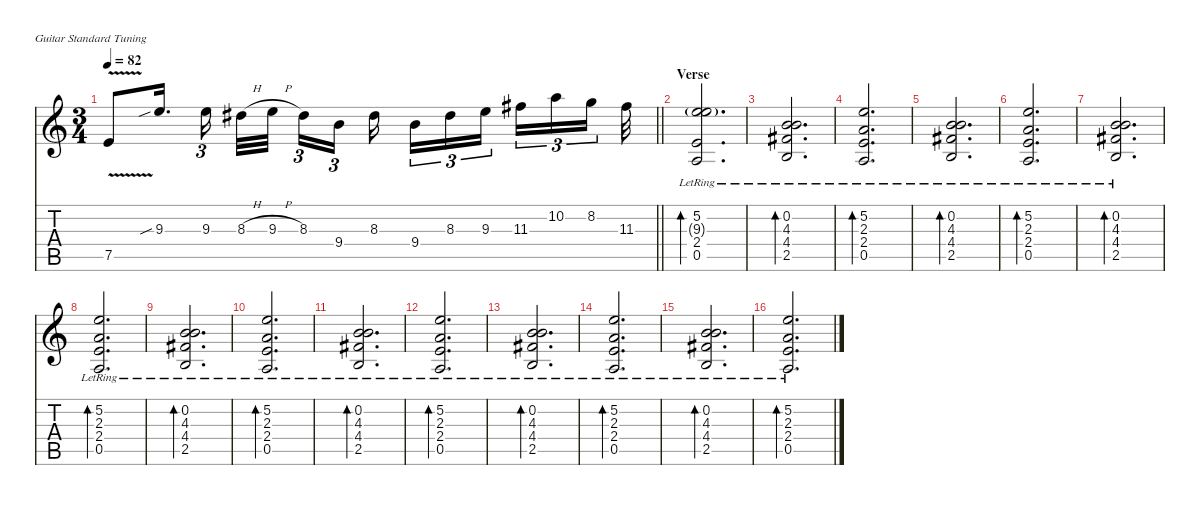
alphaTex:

\defaultSystemsLayout 4
\hideDynamics
\bracketExtendMode nobrackets
\singleTrackTrackNamePolicy hidden
\multiTrackTrackNamePolicy hidden
\firstSystemTrackNameMode fullname
\otherSystemsTrackNameOrientation horizontal
\track ("Guitar 1" "el.guit.") {defaultSystemsLayout 8 mute instrument electricguitarclean}
\staff {score tabs}
\tuning (E4 B3 G3 D3 A2 E2)
\ts (3 4)
\tempo 82
\clef g2
\barLineRight lightlight
\ks c
7.5{v t}.8{dy f beam Up} 9.3{sib}.16{d dy fff beam Up} 9.3.16{tu (3 2) dy f beam Down} 8.3{h acc #}.32{beam Down} 9.3{h}.32{beam Down} 8.3{acc #}.16{tu (3 2) beam Down} 9.4.16{tu (3 2) beam Down} 8.3{acc #}.16{beam Down} 9.4.16{tu (3 2) beam Down} 8.3{acc #}.16{tu (3 2) beam Down} 9.3.16{tu (3 2) beam Down} 11.3{acc #}.16{tu (3 2) beam Down} 10.2.16{tu (3 2) beam Down} 8.2.16{tu (3 2) beam Down} 11.3{acc #}.32{beam Down} |
\section ("" "Verse")
(5.2{lr} 9.3{g lr} 2.4{lr} 0.5{lr}).2{d bd 60 instrument electricguitarclean beam Up} |
(0.2{lr} 4.3{lr} 4.4{lr acc #} 2.5{lr}).2{d bd 60 beam Up} |
(5.2{lr} 2.3{lr} 2.4{lr} 0.5{lr}).2{d bd 60 beam Up} |
(0.2{lr} 4.3{lr} 4.4{lr acc #} 2.5{lr}).2{d bd 60 beam Up} |
(5.2{lr} 2.3{lr} 2.4{lr} 0.5{lr}).2{d bd 60 beam Up} |
(0.2{lr} 4.3{lr} 4.4{lr acc #} 2.5{lr}).2{d bd 60 beam Up} |
(5.2{lr} 2.3{lr} 2.4{lr} 0.5{lr}).2{d bd 60 beam Up} |
(0.2{lr} 4.3{lr} 4.4{lr acc #} 2.5{lr}).2{d bd 60 beam Up} |
(5.2{lr} 2.3{lr} 2.4{lr} 0.5{lr}).2{d bd 60 beam Up} |
(0.2{lr} 4.3{lr} 4.4{lr acc #} 2.5{lr}).2{d bd 60 beam Up} |
(5.2{lr} 2.3{lr} 2.4{lr} 0.5{lr}).2{d bd 60 beam Up} |
(0.2{lr} 4.3{lr} 4.4{lr acc #} 2.5{lr}).2{d bd 60 beam Up} |
(5.2{lr} 2.3{lr} 2.4{lr} 0.5{lr}).2{d bd 60 beam Up} |
(0.2{lr} 4.3{lr} 4.4{lr acc #} 2.5{lr}).2{d bd 60 beam Up} |
(5.2{lr} 2.3{lr} 2.4{lr} 0.5{lr}).2{d bd 60 beam Up}
